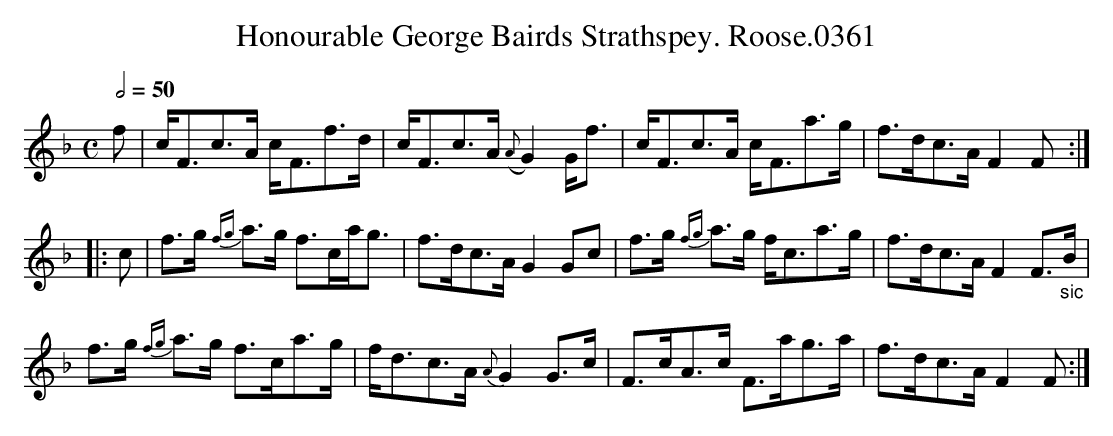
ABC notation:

X:1
T:Honourable George Bairds Strathspey. Roose.0361
Q:1/2=50
M:C
L:1/8
K:F
f|c<Fc>A c<Ff>d|c<Fc>A ({A}G2)G<f |c<Fc>A  c<Fa>g|f>dc>A F2F:|
|:c|f>g {fg}a>g f>ca<g|f>dc>A G2Gc|f>g {fg}a>g f<ca>g|f>dc>A F2 F>"_sic"B|
f>g {fg}a>g f>ca>g|f<dc>A {A}G2G>c|F>cA>c F>ag>a|f>dc>A F2F:|
